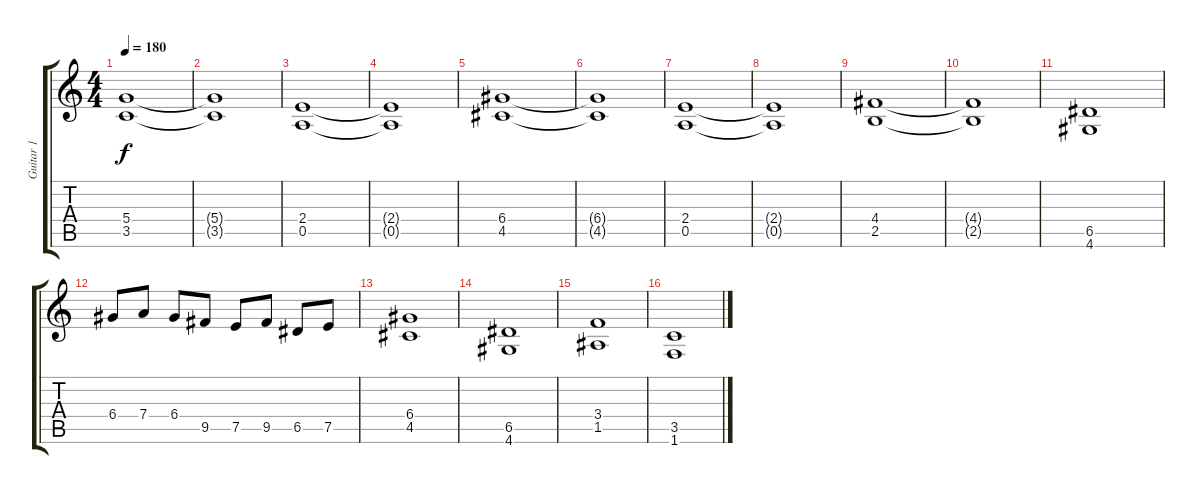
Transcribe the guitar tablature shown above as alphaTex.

\track ("Guitar 1" "Guitar 1") {instrument overdrivenguitar}
\staff {score tabs}
\tuning (E4 B3 G3 D3 A2 E2) {hide}
\ts (4 4)
\tempo 180
\clef g2
\ks c
(5.4 3.5).1{dy f} |
(5.4{t} 3.5{t}).1 |
(2.4 0.5).1 |
(2.4{t} 0.5{t}).1 |
(6.4 4.5).1 |
(6.4{t} 4.5{t}).1 |
(2.4 0.5).1 |
(2.4{t} 0.5{t}).1 |
(4.4 2.5).1 |
(4.4{t} 2.5{t}).1 |
(6.5 4.6).1 |
6.4.8 7.4.8 6.4.8 9.5.8 7.5.8 9.5.8 6.5.8 7.5.8 |
(6.4 4.5).1 |
(6.5 4.6).1 |
(3.4 1.5).1 |
(3.5 1.6).1
